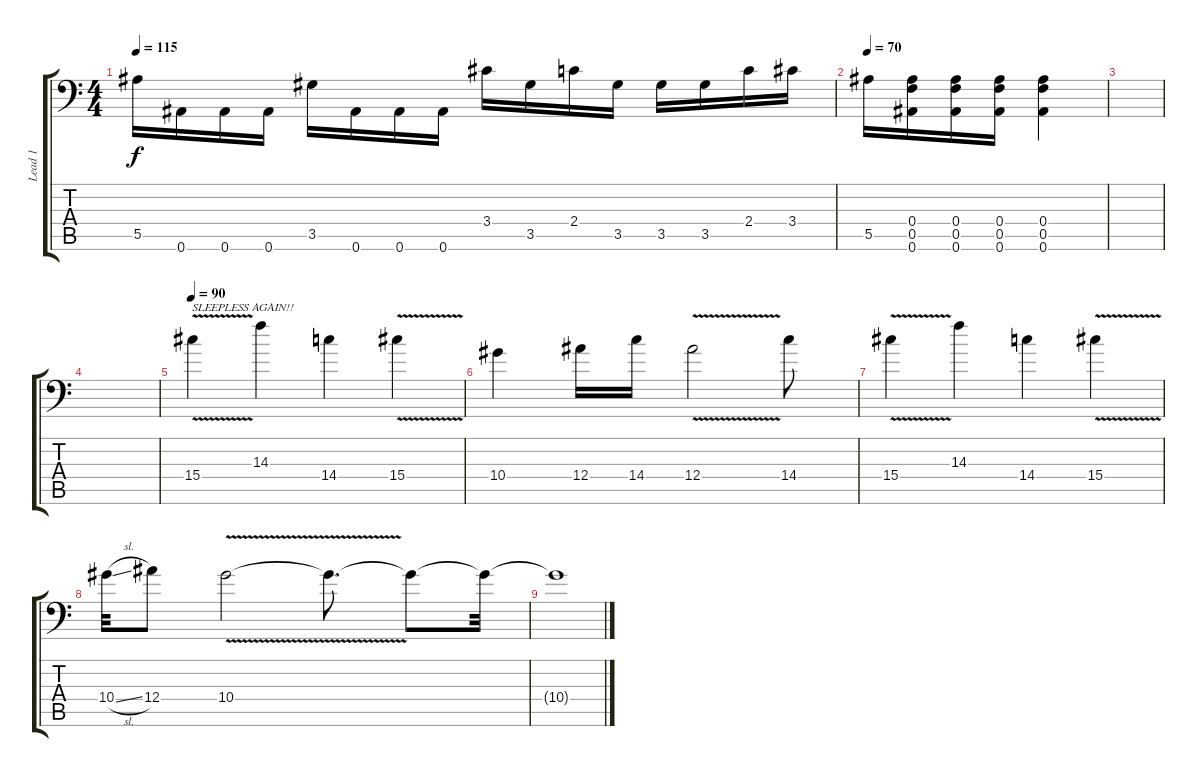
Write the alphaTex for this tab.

\track ("Lead 1" "Lead 1") {instrument overdrivenguitar}
\staff {score tabs}
\tuning (C4 G3 Eb3 Bb2 F2 Bb1) {hide}
\ts (4 4)
\tempo 115
\clef f4
\ks c
5.5.16{dy f} 0.6.16 0.6.16 0.6.16 3.5.16 0.6.16 0.6.16 0.6.16 3.4.16 3.5.16 2.4.16 3.5.16 3.5.16 3.5.16 2.4.16 3.4.16 |
\tempo 70
5.5.16 (0.4 0.5 0.6).16 (0.4 0.5 0.6).16 (0.4 0.5 0.6).16 (0.4 0.5 0.6).4 |
|
|
\tempo 90
15.4{v}.4{txt "SLEEPLESS AGAIN!!" instrument acousticguitarnylon} 14.3.4 14.4.4 15.4{v}.4 |
10.4.4 12.4.16 14.4.16 12.4{v}.2 14.4.8 |
15.4{v}.4 14.3.4 14.4.4 15.4{v}.4 |
10.4{sl}.32 12.4.8 10.4{v}.2 10.4{t}.8{d} 10.4{t}.8 10.4{t}.32 |
10.4{t}.1
